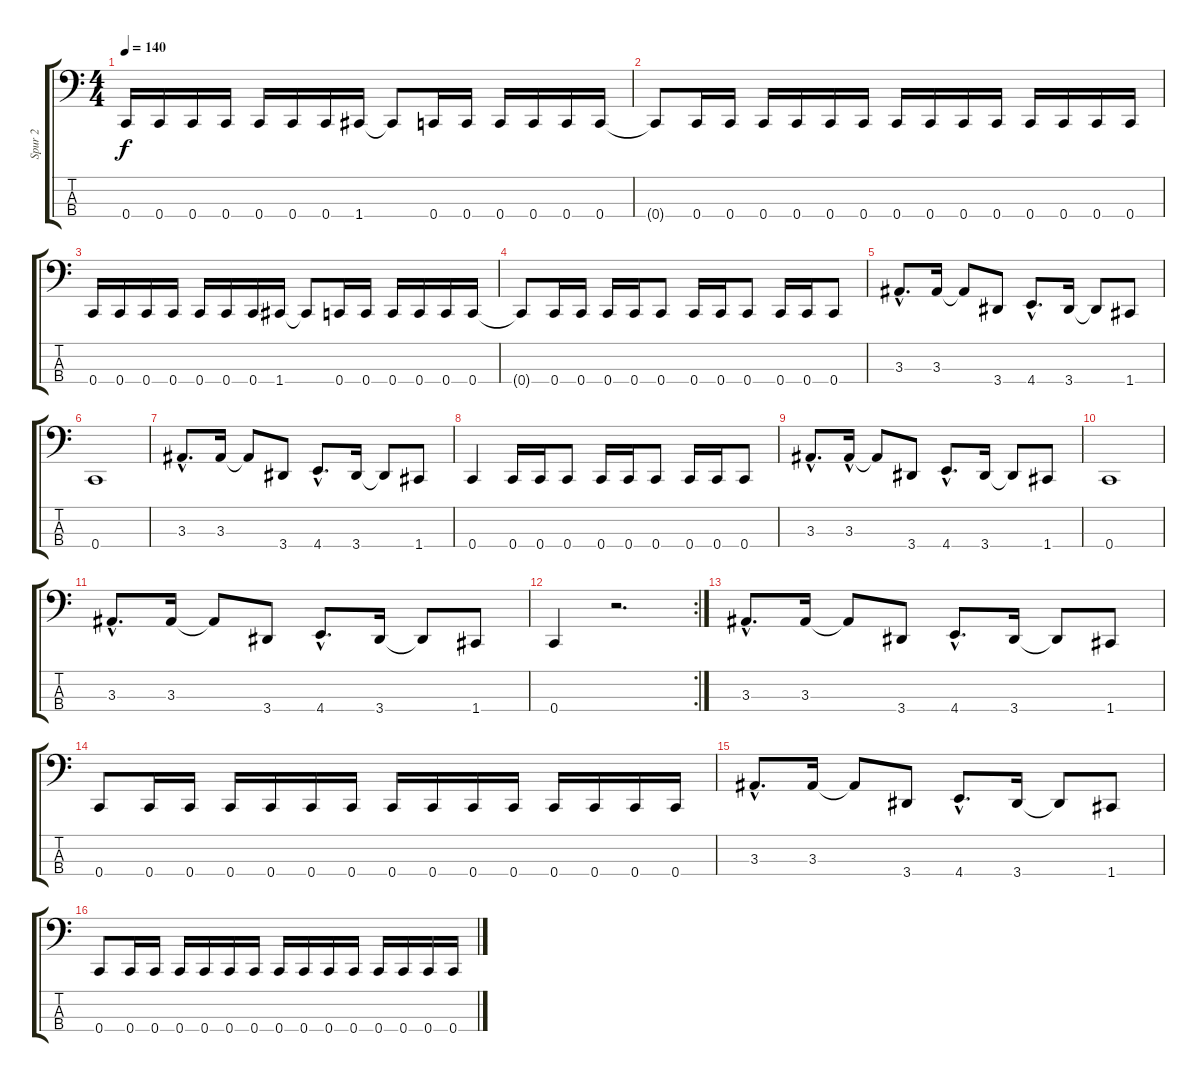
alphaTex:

\track ("Spur 2" "Spur 2") {instrument electricbasspick}
\staff {score tabs}
\tuning (F2 C2 G1 C1) {hide}
\ts (4 4)
\tempo 140
\clef f4
\ks c
0.4.16{dy f} 0.4.16 0.4.16 0.4.16 0.4.16 0.4.16 0.4.16 1.4.16 1.4{t}.8 0.4.16 0.4.16 0.4.16 0.4.16 0.4.16 0.4.16 |
0.4{t}.8 0.4.16 0.4.16 0.4.16 0.4.16 0.4.16 0.4.16 0.4.16 0.4.16 0.4.16 0.4.16 0.4.16 0.4.16 0.4.16 0.4.16 |
0.4.16 0.4.16 0.4.16 0.4.16 0.4.16 0.4.16 0.4.16 1.4.16 1.4{t}.8 0.4.16 0.4.16 0.4.16 0.4.16 0.4.16 0.4.16 |
0.4{t}.8 0.4.16 0.4.16 0.4.16 0.4.16 0.4.8 0.4.16 0.4.16 0.4.8 0.4.16 0.4.16 0.4.8 |
3.3{hac}.8{d} 3.3.16 3.3{t}.8 3.4.8 4.4{hac}.8{d} 3.4.16 3.4{t}.8 1.4.8 |
0.4.1 |
3.3{hac}.8{d} 3.3.16 3.3{t}.8 3.4.8 4.4{hac}.8{d} 3.4.16 3.4{t}.8 1.4.8 |
0.4.4 0.4.16 0.4.16 0.4.8 0.4.16 0.4.16 0.4.8 0.4.16 0.4.16 0.4.8 |
3.3{hac}.8{d} 3.3{hac}.16 3.3{t}.8 3.4.8 4.4{hac}.8{d} 3.4.16 3.4{t}.8 1.4.8 |
0.4.1 |
3.3{hac}.8{d} 3.3.16 3.3{t}.8 3.4.8 4.4{hac}.8{d} 3.4.16 3.4{t}.8 1.4.8 |
\rc 2
0.4.4 r.2{d} |
3.3{hac}.8{d} 3.3.16 3.3{t}.8 3.4.8 4.4{hac}.8{d} 3.4.16 3.4{t}.8 1.4.8 |
0.4.8 0.4.16 0.4.16 0.4.16 0.4.16 0.4.16 0.4.16 0.4.16 0.4.16 0.4.16 0.4.16 0.4.16 0.4.16 0.4.16 0.4.16 |
3.3{hac}.8{d} 3.3.16 3.3{t}.8 3.4.8 4.4{hac}.8{d} 3.4.16 3.4{t}.8 1.4.8 |
0.4.8 0.4.16 0.4.16 0.4.16 0.4.16 0.4.16 0.4.16 0.4.16 0.4.16 0.4.16 0.4.16 0.4.16 0.4.16 0.4.16 0.4.16
